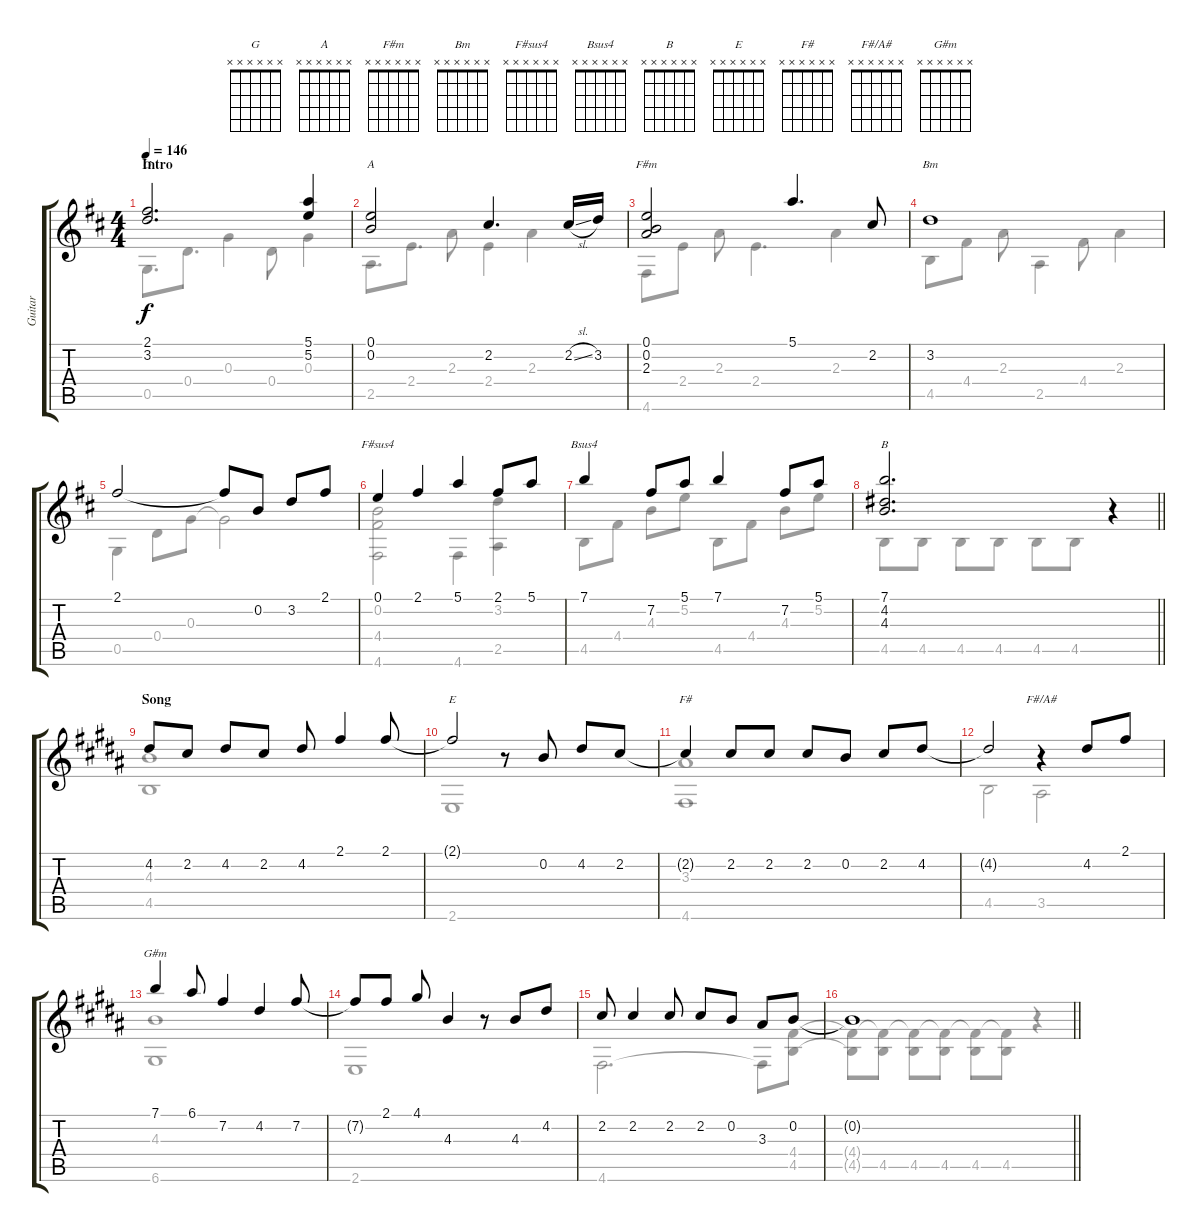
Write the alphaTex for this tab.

\track ("Guitar" "Guitar") {instrument acousticguitarnylon}
\staff {score tabs}
\tuning (E4 B3 G3 D3 G2 D2) {hide}
\chord ("G" x x x x x x)
\chord ("A" x x x x x x)
\chord ("F#m" x x x x x x)
\chord ("Bm" x x x x x x)
\chord ("F#sus4" x x x x x x)
\chord ("Bsus4" x x x x x x)
\chord ("B" x x x x x x)
\chord ("E" x x x x x x)
\chord ("F#" x x x x x x)
\chord ("F#/A#" x x x x x x)
\chord ("G#m" x x x x x x)
\voice
\ts (4 4)
\section ("" "Intro")
\tempo 146
\clef g2
\ks d
(2.1 3.2).2{d ch "G" dy f instrument acousticguitarnylon} (5.1 5.2).4 |
(0.1 0.2).2{ch "A"} 2.2.4{d} 2.2{sl}.16 3.2.16 |
(0.1 0.2 2.3).2{ch "F#m"} 5.1.4{d} 2.2.8 |
3.2.1{ch "Bm"} |
2.1.2 2.1{t}.8 0.2.8 3.2.8 2.1.8 |
0.1.4{ch "F#sus4"} 2.1.4 5.1.4 2.1.8 5.1.8 |
7.1.4{ch "Bsus4"} 7.2.8 5.1.8 7.1.4 7.2.8 5.1.8 |
\barLineRight lightlight
(7.1 4.2 4.3).2{d ch "B"} r.4 |
\section ("" "Song")
\ks b
4.2.8 2.2.8 4.2.8 2.2.8 4.2.8 2.1.4 2.1.8 |
2.1{t}.2{ch "E"} r.8 0.2.8 4.2.8 2.2.8 |
2.2{t}.4{ch "F#"} 2.2.8 2.2.8 2.2.8 0.2.8 2.2.8 4.2.8 |
4.2{t}.2 r.4{ch "F#/A#"} 4.2.8 2.1.8 |
7.1.4{ch "G#m"} 6.1.8 7.2.4 4.2.4 7.2.8 |
7.2{t}.8 2.1.8 4.1.8 4.3.4 r.8 4.3.8 4.2.8 |
2.2.8 2.2.4 2.2.8 2.2.8 0.2.8 3.3.8 0.2.8 |
\barLineRight lightlight
0.2{t}.1
\voice
\clef g2
\ottava regular
\simile none
\ks d
0.5.8{d dy f} 0.4.8{d} 0.3.4 0.4.8 0.3.4 |
2.5.8{d} 2.4.8{d} 2.3.8 2.4.4 2.3.4 |
4.6.8 2.4.8 2.3.8 2.4.4{d} 2.3.4 |
4.5.8 4.4.8 2.3.8 2.5.4 4.4.8 2.3.4 |
0.5.4 0.4.8 0.3.8 0.3{t}.2 |
(0.2 4.4 4.6).2 4.6.4 (3.2 2.5).4 |
4.5.8 4.4.8 4.3.8 5.2.8 4.5.8 4.4.8 4.3.8 5.2.8 |
\barLineRight lightlight
4.5.8 4.5.8 4.5.8 4.5.8 4.5.8 4.5.8 r.4 |
\ks b
(4.3 4.5).1 |
2.6.1 |
(3.3 4.6).1 |
4.5.2 3.5.2 |
(4.3 6.6).1 |
2.6.1 |
4.6.2{d} 4.6{t}.8 (4.4 4.5).8 |
\barLineRight lightlight
(4.4{t} 4.5{t}).8 (4.4{t} 4.5).8 (4.4{t} 4.5).8 (4.4{t} 4.5).8 (4.4{t} 4.5).8 (4.4{t} 4.5).8 r.4
